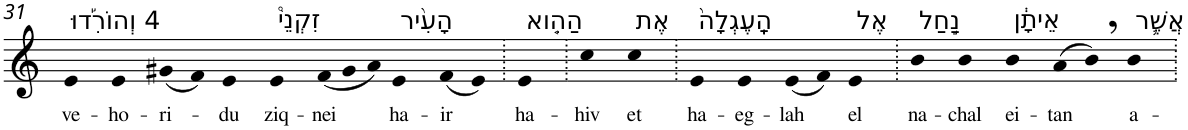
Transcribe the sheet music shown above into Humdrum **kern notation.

**kern	**text
*part1	*part1
*staff1	*staff1
*I"Piano	*
*I'Pno	*
!!LO:PB:g=z
*clefG2	*
*k[]	*
=31	=31
!LO:TX:a:t=4 וְהוֹרִ֡דוּ	!
!	!LO:LY:b
4e	ve-
!	!LO:LY:b
4e	-ho-
!	!LO:LY:b
(8g#X	-ri-
8f)	.
!	!LO:LY:b
4e	-du
!LO:TX:a:t=זִקְנֵי֩	!
!	!LO:LY:b
4e	ziq-
!	!LO:LY:b
(12f	-nei
12g#	.
12a)	.
!LO:TX:a:t=הָעִ֨יר	!
!	!LO:LY:b
4e	ha-
!	!LO:LY:b
(8f	-ir
8e)	.
=32.	=32.
!LO:TX:a:t=הַהִ֤וא	!
!	!LO:LY:b
4e	ha-
=33.	=33.
!	!LO:LY:b
4cc	-hiv
!LO:TX:a:t=אֶת	!
!	!LO:LY:b
4cc	et
=34.	=34.
!LO:TX:a:t=הָֽעֶגְלָה֙	!
!	!LO:LY:b
4e	ha-
!	!LO:LY:b
4e	-eg-
!	!LO:LY:b
(8e	-lah
8f)	.
!LO:TX:a:t=אֶל	!
!	!LO:LY:b
4e	el
=35.	=35.
!LO:TX:a:t=נַ֣חַל	!
!	!LO:LY:b
4b	na-
!	!LO:LY:b
4b	-chal
!LO:TX:a:t=אֵיתָ֔ן	!
!	!LO:LY:b
4b	ei-
!	!LO:LY:b
(8a	-tan
8b,)	.
!LO:TX:a:t=אֲשֶׁ֛ר	!
!	!LO:LY:b
4b	a-
=.	=.
*-	*-
